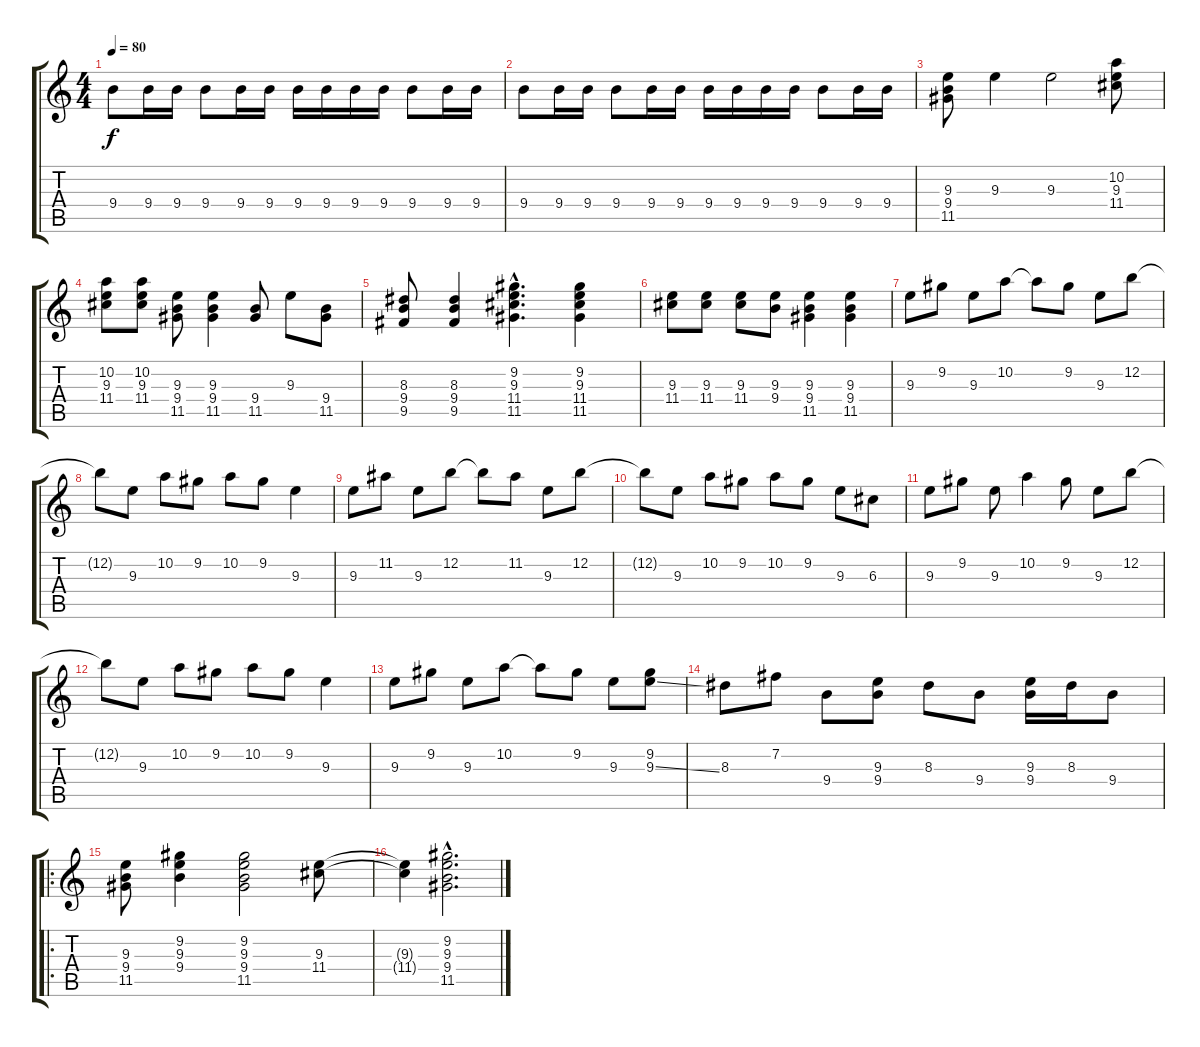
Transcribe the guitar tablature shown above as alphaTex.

\track "" {instrument electricguitarclean}
\staff {score tabs}
\tuning (E4 B3 G3 D3 A2 E2) {hide}
\ts (4 4)
\tempo 80
\clef g2
\ks c
9.4.8{dy f} 9.4.16 9.4.16 9.4.8 9.4.16 9.4.16 9.4.16 9.4.16 9.4.16 9.4.16 9.4.8 9.4.16 9.4.16 |
9.4.8 9.4.16 9.4.16 9.4.8 9.4.16 9.4.16 9.4.16 9.4.16 9.4.16 9.4.16 9.4.8 9.4.16 9.4.16 |
(9.3 9.4 11.5).8 9.3.4 9.3.2 (10.2 9.3 11.4).8 |
(10.2 9.3 11.4).8 (10.2 9.3 11.4).8 (9.3 9.4 11.5).8 (9.3 9.4 11.5).4 (9.4 11.5).8 9.3.8 (9.4 11.5).8 |
(8.3 9.4 9.5).8 (8.3 9.4 9.5).4 (9.2{hac} 9.3{hac} 11.4{hac} 11.5{hac}).4{d} (9.2 9.3 11.4 11.5).4 |
(9.3 11.4).8 (9.3 11.4).8 (9.3 11.4).8 (9.3 9.4).8 (9.3 9.4 11.5).4 (9.3 9.4 11.5).4 |
9.3.8 9.2.8 9.3.8 10.2.8 10.2{t}.8 9.2.8 9.3.8 12.2.8 |
12.2{t}.8 9.3.8 10.2.8 9.2.8 10.2.8 9.2.8 9.3.4 |
9.3.8 11.2.8 9.3.8 12.2.8 12.2{t}.8 11.2.8 9.3.8 12.2.8 |
12.2{t}.8 9.3.8 10.2.8 9.2.8 10.2.8 9.2.8 9.3.8 6.3.8 |
9.3.8 9.2.8 9.3.8 10.2.4 9.2.8 9.3.8 12.2.8 |
12.2{t}.8 9.3.8 10.2.8 9.2.8 10.2.8 9.2.8 9.3.4 |
9.3.8 9.2.8 9.3.8 10.2.8 10.2{t}.8 9.2.8 9.3.8 (9.2 9.3{ss}).8 |
8.3.8 7.2.8 9.4.8 (9.3 9.4).8 8.3.8 9.4.8 (9.3 9.4).16 8.3.16 9.4.8 |
\ro
(9.3 9.4 11.5).8 (9.2 9.3 9.4).4 (9.2 9.3 9.4 11.5).2 (9.3 11.4).8 |
(9.3{t} 11.4{t}).4 (9.2{hac} 9.3{hac} 9.4{hac} 11.5{hac}).2{d}
